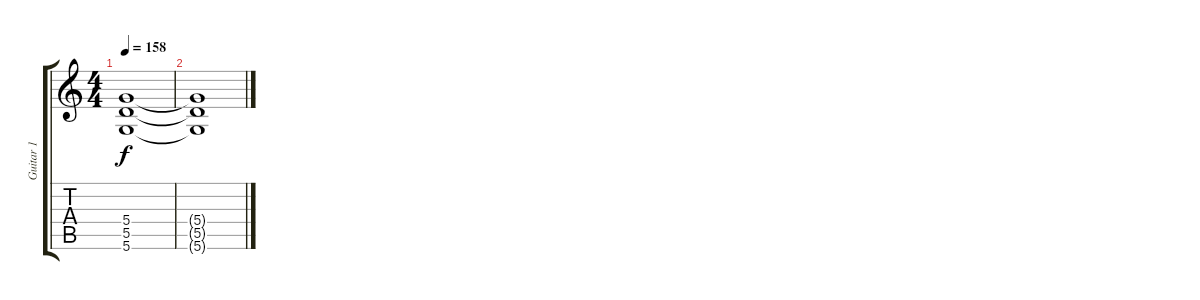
\track ("Guitar 1" "Guitar 1") {instrument distortionguitar}
\staff {score tabs}
\tuning (E4 B3 G3 D3 A2 D2) {hide}
\ts (4 4)
\tempo 158
\clef g2
\ks c
(5.4{t} 5.5{t} 5.6{t}).1{dy f} |
(5.4{t} 5.5{t} 5.6{t}).1{volume 0}
